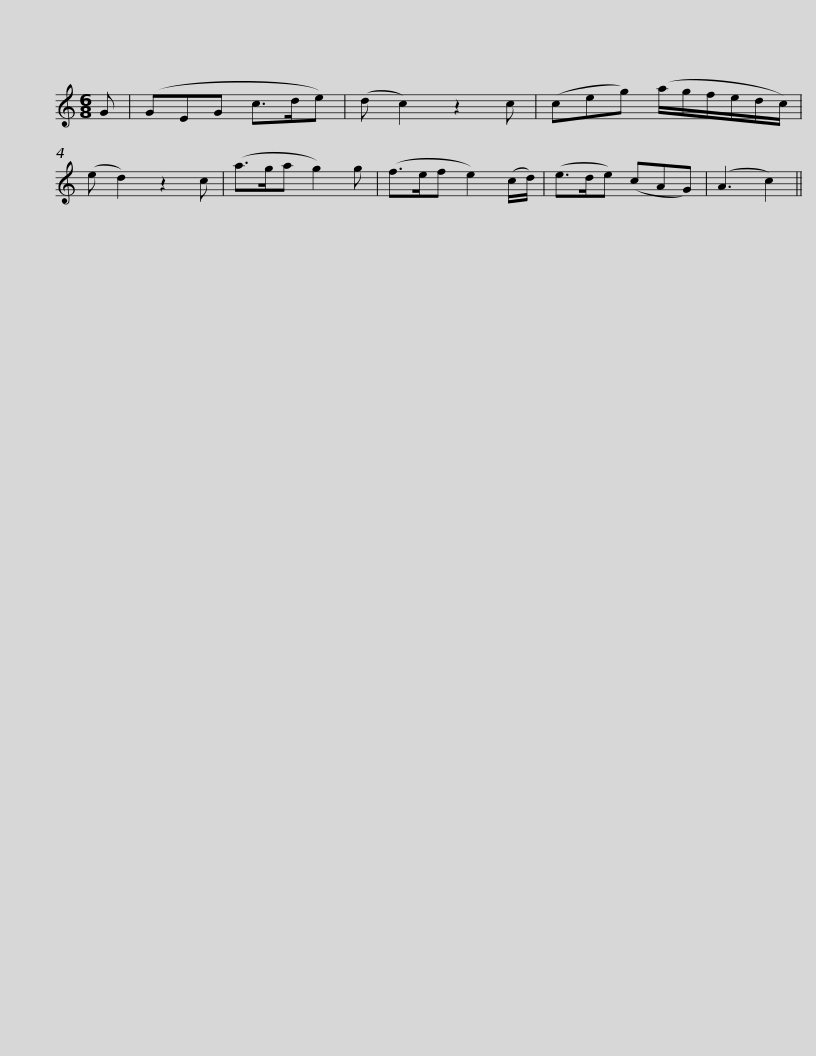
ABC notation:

X:1
L:1/8
M:6/8
I:linebreak $
K:C
V:1 treble
V:1
 G | (GEG c>de) | (d c2) z2 c | (ceg) (a/g/f/e/d/c/) | (e d2) z2 c | %5
 (a>ga g2) g | (f>ef e2) (c/d/) | (e>de) (cAG) |$ (A3 c2) || %9
